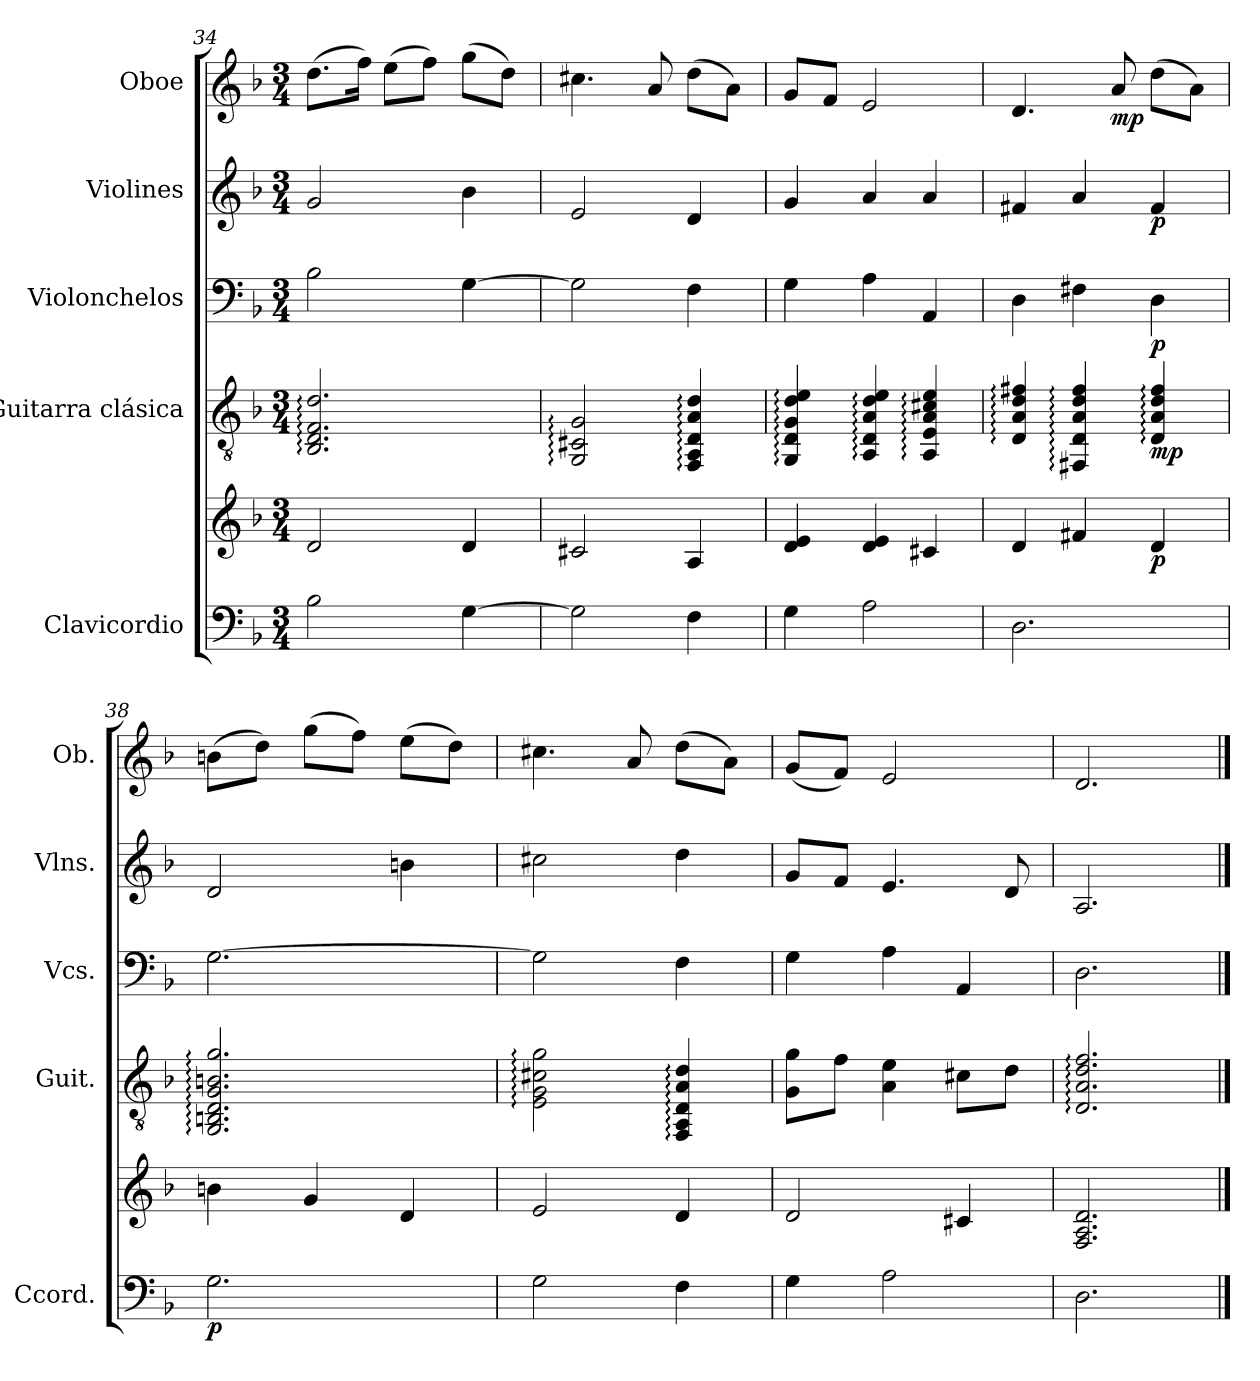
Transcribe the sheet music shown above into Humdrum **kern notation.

**kern	**kern	**dynam	**kern	**dynam	**kern	**dynam	**kern	**dynam	**kern	**dynam
*part5	*part5	*part5	*part4	*part4	*part3	*part3	*part2	*part2	*part1	*part1
*staff6	*staff5	*staff5/6	*staff4	*staff4	*staff3	*staff3	*staff2	*staff2	*staff1	*staff1
*I"Clavicordio	*	*	*I"Guitarra clásica	*	*I"Violonchelos	*	*I"Violines	*	*I"Oboe	*
*I'Ccord.	*	*	*I'Guit.	*	*I'Vcs.	*	*I'Vlns.	*	*I'Ob.	*
*clefF4	*clefG2	*	*clefGv2	*	*clefF4	*	*clefG2	*	*clefG2	*
*k[b-]	*k[b-]	*	*k[b-]	*	*k[b-]	*	*k[b-]	*	*k[b-]	*
*M3/4	*M3/4	*	*M3/4	*	*M3/4	*	*M3/4	*	*M3/4	*
=34	=34	=34	=34	=34	=34	=34	=34	=34	=34	=34
2B-\	2d/	.	2.BB-/: 2.D/: 2.F/: 2.d/:	.	2B-\	.	2g/	.	(>8.dd\L	.
.	.	.	.	.	.	.	.	.	16ff\Jk)	.
.	.	.	.	.	.	.	.	.	(>8ee\L	.
.	.	.	.	.	.	.	.	.	8ff\J)	.
[4G\	4d/	.	.	.	[4G\	.	4b-\	.	(>8gg\L	.
.	.	.	.	.	.	.	.	.	8dd\J)	.
=35	=35	=35	=35	=35	=35	=35	=35	=35	=35	=35
2G\]	2c#X/	.	2GG/: 2C#X/: 2G/:	.	2G\]	.	2e/	.	4.cc#X\	.
.	.	.	.	.	.	.	.	.	8a/	.
4F\	4A/	.	4FF/: 4AA/: 4D/: 4A/: 4d/:	.	4F\	.	4d/	.	(>8dd\L	.
.	.	.	.	.	.	.	.	.	8a\J)	.
=36	=36	=36	=36	=36	=36	=36	=36	=36	=36	=36
4G\	4d/ 4e/	.	4GG/: 4D/: 4G/: 4d/: 4e/:	.	4G\	.	4g/	.	8g/L	.
.	.	.	.	.	.	.	.	.	8f/J	.
2A\	4d/ 4e/	.	4AA/: 4D/: 4A/: 4d/: 4e/:	.	4A\	.	4a/	.	2e/	.
.	4c#X/	.	4AA/: 4E/: 4A/: 4c#X/: 4e/:	.	4AA/	.	4a/	.	.	.
=37	=37	=37	=37	=37	=37	=37	=37	=37	=37	=37
2.D\	4d/	.	4D/: 4A/: 4d/: 4f#X/:	.	4D\	.	4f#X/	.	4.d/	.
.	4f#X/	.	4FF#X/: 4D/: 4A/: 4d/: 4f#/:	.	4F#X\	.	4a/	.	.	.
!	!	!	!	!	!	!	!	!	!	!LO:DY:b
.	.	.	.	.	.	.	.	.	8a/	mp
!	!	!LO:DY:b	!	!LO:DY:b	!	!LO:DY:b	!	!LO:DY:b	!	!
.	4d/	p	4D/: 4A/: 4d/: 4f#/:	mp	4D\	p	4f#/	p	(>8dd\L	.
.	.	.	.	.	.	.	.	.	8a\J)	.
=38	=38	=38	=38	=38	=38	=38	=38	=38	=38	=38
!	!	!LO:DY:b=2	!	!	!	!	!	!	!	!
2.G\	4bn\	p	2.GG/: 2.BBn/: 2.D/: 2.G/: 2.Bn/: 2.g/:	.	[2.G\	.	2d/	.	(>8bn\L	.
.	.	.	.	.	.	.	.	.	8dd\J)	.
.	4g/	.	.	.	.	.	.	.	(>8gg\L	.
.	.	.	.	.	.	.	.	.	8ff\J)	.
.	4d/	.	.	.	.	.	4bn\	.	(>8ee\L	.
.	.	.	.	.	.	.	.	.	8dd\J)	.
!!LO:LB:g=z
=39	=39	=39	=39	=39	=39	=39	=39	=39	=39	=39
2G\	2e/	.	2E\: 2G\: 2c#X\: 2g\:	.	2G\]	.	2cc#X\	.	4.cc#X\	.
.	.	.	.	.	.	.	.	.	8a/	.
4F\	4d/	.	4FF/: 4AA/: 4D/: 4A/: 4d/:	.	4F\	.	4dd\	.	(>8dd\L	.
.	.	.	.	.	.	.	.	.	8a\J)	.
=40	=40	=40	=40	=40	=40	=40	=40	=40	=40	=40
4G\	2d/	.	8G\ 8g\L	.	4G\	.	8g/L	.	(<8g/L	.
.	.	.	8f\J	.	.	.	8f/J	.	8f/J)	.
2A\	.	.	4A\ 4e\	.	4A\	.	4.e/	.	2e/	.
.	4c#X/	.	8c#X\L	.	4AA/	.	.	.	.	.
.	.	.	8d\J	.	.	.	8d/	.	.	.
=41	=41	=41	=41	=41	=41	=41	=41	=41	=41	=41
2.D\	2.F/ 2.A/ 2.d/	.	2.D/: 2.A/: 2.d/: 2.f/:	.	2.D\	.	2.A/	.	2.d/	.
==	==	==	==	==	==	==	==	==	==	==
*-	*-	*-	*-	*-	*-	*-	*-	*-	*-	*-
